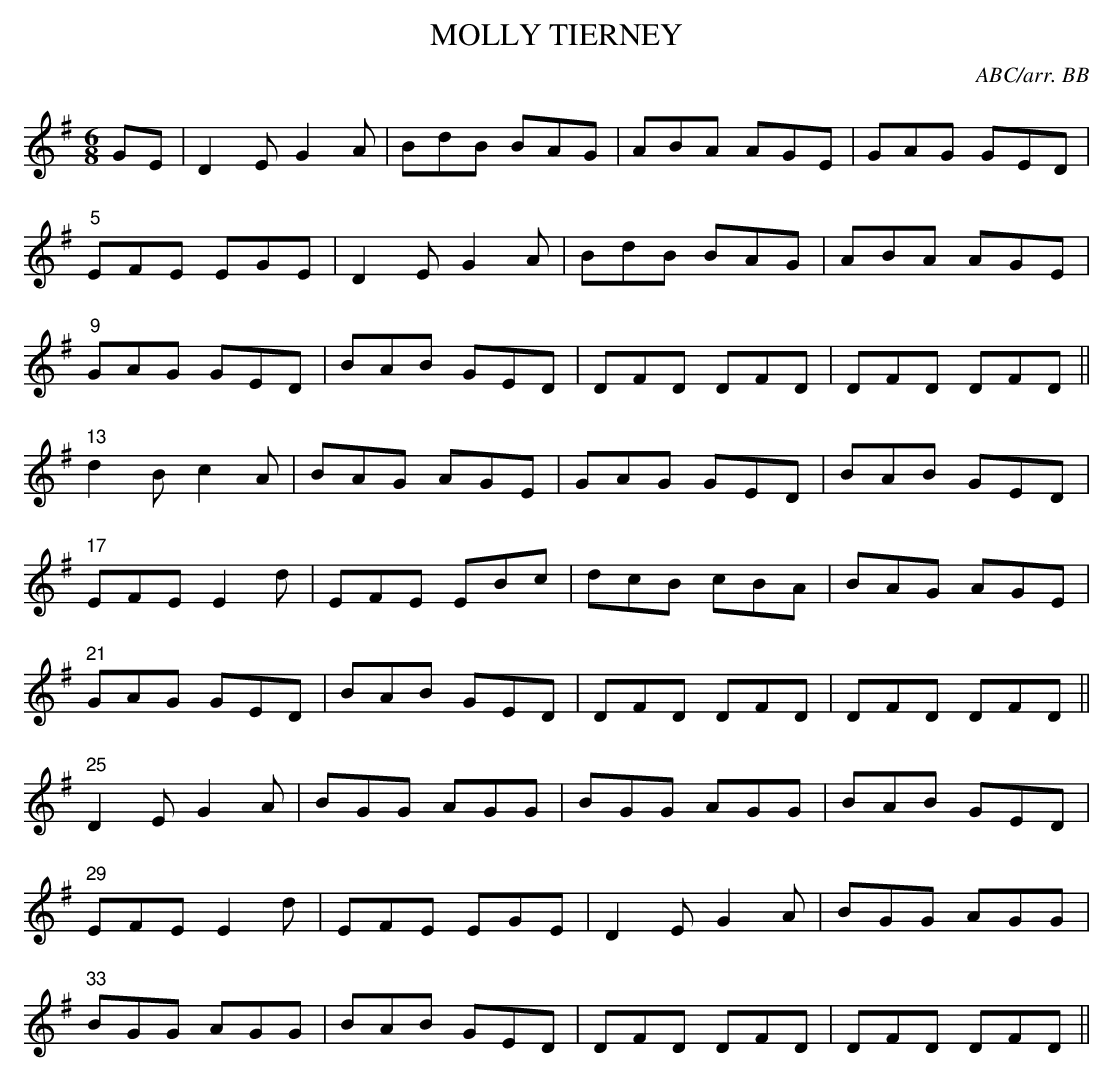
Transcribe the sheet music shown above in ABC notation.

X:1
T:MOLLY TIERNEY
C:ABC/arr. BB
L:1/8
M:6/8
K:G
GE|D2E G2A|BdB BAG|ABA AGE|GAG GED|
"5"EFE EGE|D2E G2A|BdB BAG|ABA AGE|
"9"GAG GED|BAB GED|DFD DFD|DFD DFD||
"13"d2B c2A|BAG AGE|GAG GED|BAB GED|
"17"EFE E2d|EFE EBc|dcB cBA|BAG AGE|
"21"GAG GED|BAB GED|DFD DFD|DFD DFD||
"25"D2E G2A|BGG AGG|BGG AGG|BAB GED|
"29"EFE E2d|EFE EGE|D2E G2A|BGG AGG|
"33"BGG AGG|BAB GED|DFD DFD|DFD DFD||
